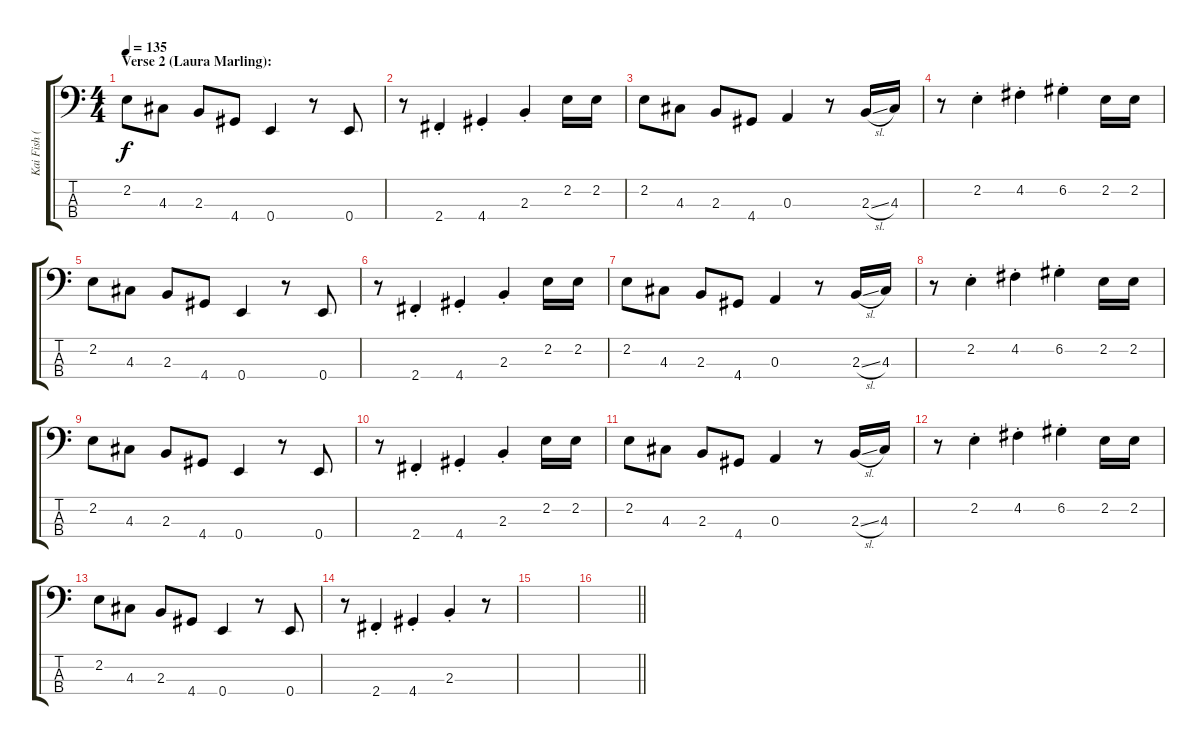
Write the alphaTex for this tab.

\track ("Kai Fish (Bass)" "Kai Fish (") {instrument electricbassfinger}
\staff {score tabs}
\tuning (G2 D2 A1 E1) {hide}
\ts (4 4)
\section ("" "Verse 2 (Laura Marling):")
\tempo 135
\clef f4
\ks c
2.2.8{dy f} 4.3.8 2.3.8 4.4.8 0.4.4 r.8 0.4.8 |
r.8 2.4{st}.4 4.4{st}.4 2.3{st}.4 2.2.16 2.2.16 |
2.2.8 4.3.8 2.3.8 4.4.8 0.3.4 r.8 2.3{sl}.16 4.3.16 |
r.8 2.2{st}.4 4.2{st}.4 6.2{st}.4 2.2.16 2.2.16 |
2.2.8 4.3.8 2.3.8 4.4.8 0.4.4 r.8 0.4.8 |
r.8 2.4{st}.4 4.4{st}.4 2.3{st}.4 2.2.16 2.2.16 |
2.2.8 4.3.8 2.3.8 4.4.8 0.3.4 r.8 2.3{sl}.16 4.3.16 |
r.8 2.2{st}.4 4.2{st}.4 6.2{st}.4 2.2.16 2.2.16 |
2.2.8 4.3.8 2.3.8 4.4.8 0.4.4 r.8 0.4.8 |
r.8 2.4{st}.4 4.4{st}.4 2.3{st}.4 2.2.16 2.2.16 |
2.2.8 4.3.8 2.3.8 4.4.8 0.3.4 r.8 2.3{sl}.16 4.3.16 |
r.8 2.2{st}.4 4.2{st}.4 6.2{st}.4 2.2.16 2.2.16 |
2.2.8 4.3.8 2.3.8 4.4.8 0.4.4 r.8 0.4.8 |
r.8 2.4{st}.4 4.4{st}.4 2.3{st}.4 r.8 |
|
\barLineRight lightlight
